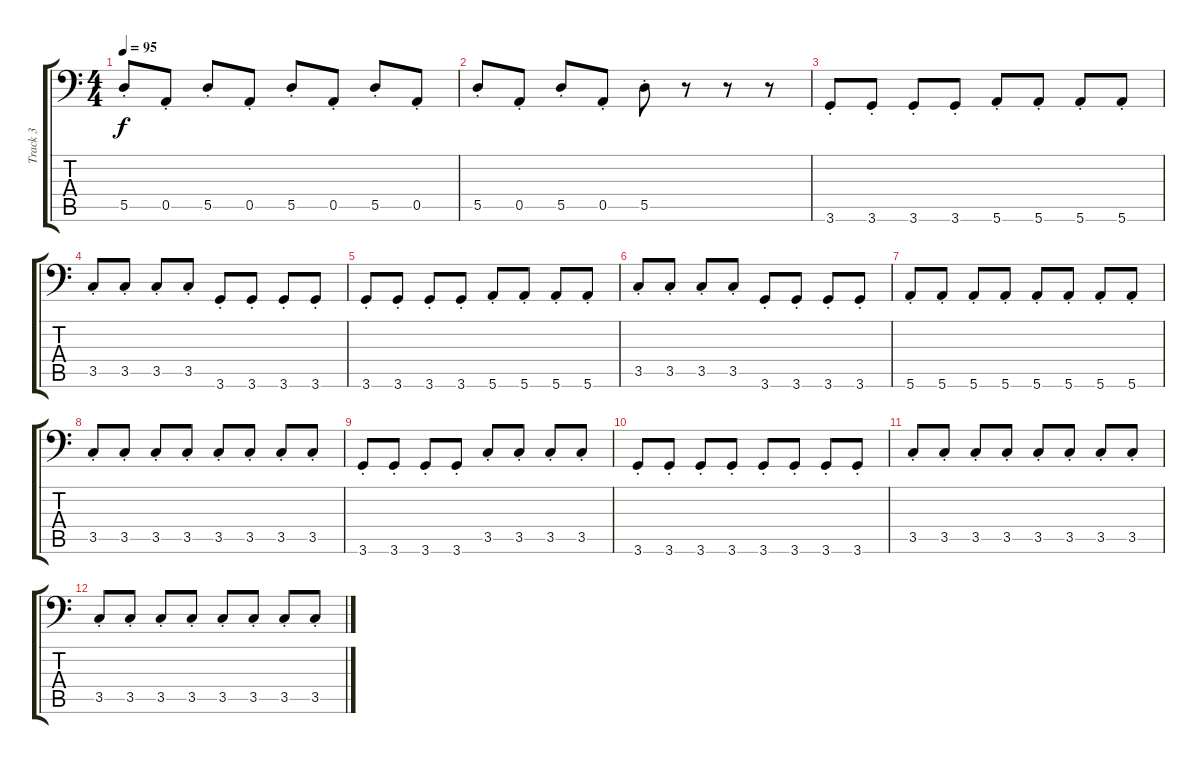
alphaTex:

\track ("Track 3" "Track 3") {instrument slapbass1}
\staff {score tabs}
\tuning (E3 B2 G2 D2 A1 E1) {hide}
\ts (4 4)
\tempo 95
\clef f4
\ks c
5.5{st}.8{dy f} 0.5{st}.8 5.5{st}.8 0.5{st}.8 5.5{st}.8 0.5{st}.8 5.5{st}.8 0.5{st}.8 |
5.5{st}.8 0.5{st}.8 5.5{st}.8 0.5{st}.8 5.5{st}.8 r.8 r.8 r.8 |
3.6{st}.8 3.6{st}.8 3.6{st}.8 3.6{st}.8 5.6{st}.8 5.6{st}.8 5.6{st}.8 5.6{st}.8 |
3.5{st}.8 3.5{st}.8 3.5{st}.8 3.5{st}.8 3.6{st}.8 3.6{st}.8 3.6{st}.8 3.6{st}.8 |
3.6{st}.8 3.6{st}.8 3.6{st}.8 3.6{st}.8 5.6{st}.8 5.6{st}.8 5.6{st}.8 5.6{st}.8 |
3.5{st}.8 3.5{st}.8 3.5{st}.8 3.5{st}.8 3.6{st}.8 3.6{st}.8 3.6{st}.8 3.6{st}.8 |
5.6{st}.8 5.6{st}.8 5.6{st}.8 5.6{st}.8 5.6{st}.8 5.6{st}.8 5.6{st}.8 5.6{st}.8 |
3.5{st}.8 3.5{st}.8 3.5{st}.8 3.5{st}.8 3.5{st}.8 3.5{st}.8 3.5{st}.8 3.5{st}.8 |
3.6{st}.8 3.6{st}.8 3.6{st}.8 3.6{st}.8 3.5{st}.8 3.5{st}.8 3.5{st}.8 3.5{st}.8 |
3.6{st}.8 3.6{st}.8 3.6{st}.8 3.6{st}.8 3.6{st}.8 3.6{st}.8 3.6{st}.8 3.6{st}.8 |
3.5{st}.8 3.5{st}.8 3.5{st}.8 3.5{st}.8 3.5{st}.8 3.5{st}.8 3.5{st}.8 3.5{st}.8 |
3.5{st}.8 3.5{st}.8 3.5{st}.8 3.5{st}.8 3.5{st}.8 3.5{st}.8 3.5{st}.8 3.5{st}.8
